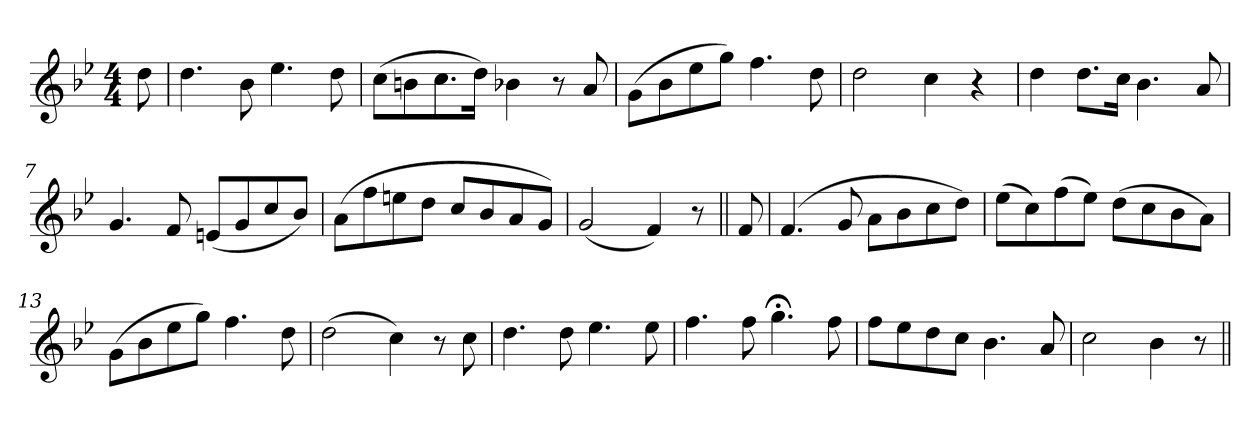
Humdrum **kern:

**kern
*part1
*staff1
*clefG2
*k[b-e-]
*B-:
*M4/4
=1
8dd\
=2
4.dd\
8b-\
4.ee-\
8dd\
=3
(>8cc\L
8bn\
8.cc\
16dd\Jk)
4b-X\
8r
8a/
=4
(>8g\L
8b-\
8ee-\
8gg\J)
4.ff\
8dd\
=5
2dd\
4cc\
4r
=6
4dd\
8.dd\L
16cc\Jk
4.b-\
8a/
=7
4.g/
8f/
(<8en/L
8g/
8cc/
8b-/J)
!!LO:LB:g=z
=8
(>8a\L
8ff\
8een\
8dd\J
8cc/L
8b-/
8a/
8g/J)
=9
(<2g/
4f/)
8r
=10||
8f/
=11
(>4.f/
8g/
8a\L
8b-\
8cc\
8dd\J)
=12
(>8ee-\L
8cc\)
(>8ff\
8ee-\J)
(>8dd\L
8cc\
8b-\
8a\J)
=13
(>8g\L
8b-\
8ee-\
8gg\J)
4.ff\
8dd\
=14
(>2dd\
4cc\)
8r
8cc\
=15
4.dd\
8dd\
4.ee-\
8ee-\
!!LO:LB:g=z
=16
4.ff\
8ff\
4.gg;<\
8ff\
=17
8ff\L
8ee-\
8dd\
8cc\J
4.b-\
8a/
=18
2cc\
4b-\
8r
=||
*-
